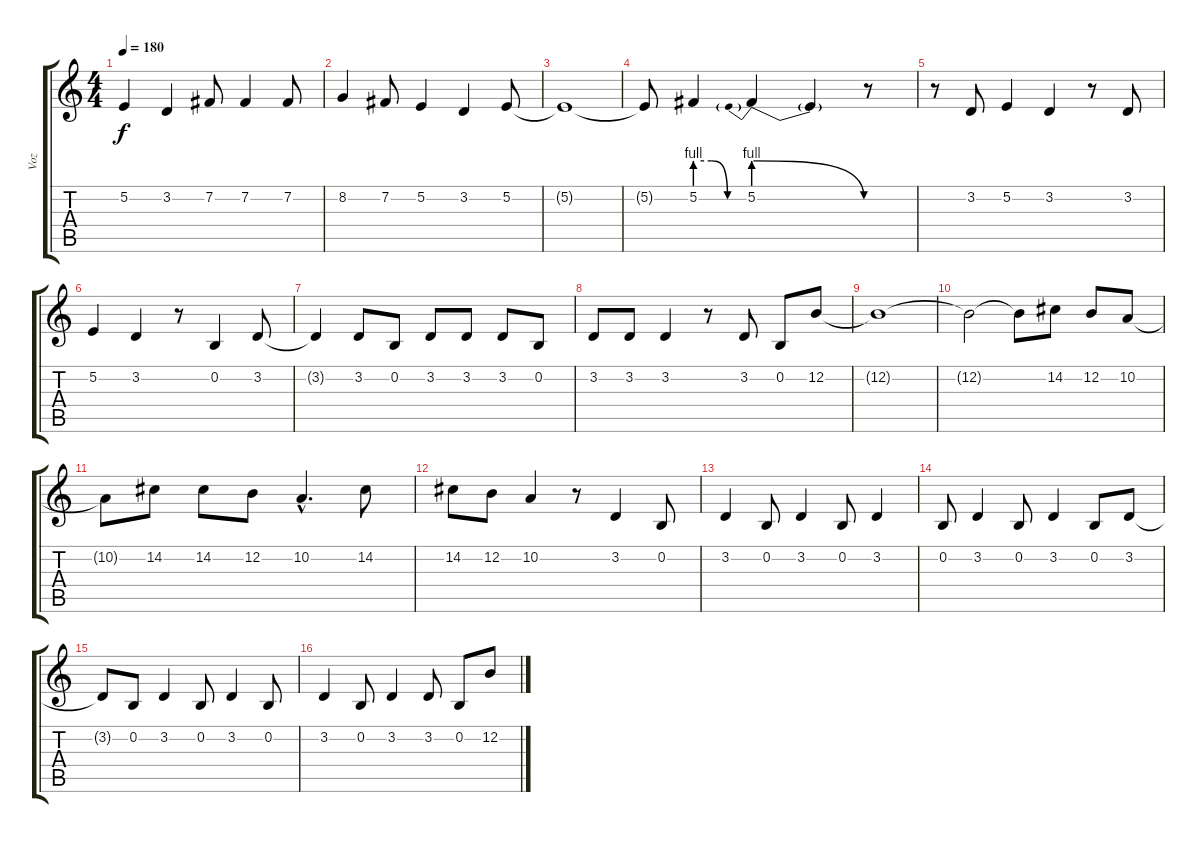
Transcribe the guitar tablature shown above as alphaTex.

\track ("Voz" "Voz") {instrument lead6voice}
\staff {score tabs}
\tuning (E4 B3 G3 D3 A2 E2) {hide}
\ts (4 4)
\tempo 180
\clef g2
\ks c
5.2{t}.4{dy f} 3.2.4 7.2.8 7.2.4 7.2.8 |
8.2.4 7.2.8 5.2.4 3.2.4 5.2.8 |
5.2{t}.1 |
5.2{t}.8 5.2{be (custom 0 4 20 4 40 0 60 0)}.4 5.2{be (prebendrelease 0 4 60 0)}.4 5.2{t}.4 r.8 |
r.8 3.2.8 5.2.4 3.2.4 r.8 3.2.8 |
5.2.4 3.2.4 r.8 0.2.4 3.2.8 |
3.2{t}.4 3.2.8 0.2.8 3.2.8 3.2.8 3.2.8 0.2.8 |
3.2.8 3.2.8 3.2.4 r.8 3.2.8 0.2.8 12.2.8{volume 8} |
12.2{t}.1 |
12.2{t}.2 12.2{t}.8 14.2.8 12.2.8 10.2.8 |
10.2{t}.8 14.2.8 14.2.8 12.2.8 10.2{hac}.4{d} 14.2.8 |
14.2.8 12.2.8 10.2.4 r.8 3.2.4 0.2.8 |
3.2.4{volume 8} 0.2.8 3.2.4 0.2.8 3.2.4 |
0.2.8{volume 6} 3.2.4 0.2.8 3.2.4 0.2.8 3.2.8 |
3.2{t}.8 0.2.8 3.2.4{volume 4} 0.2.8 3.2.4 0.2.8 |
3.2.4 0.2.8{volume 3} 3.2.4 3.2.8 0.2.8 12.2.8
